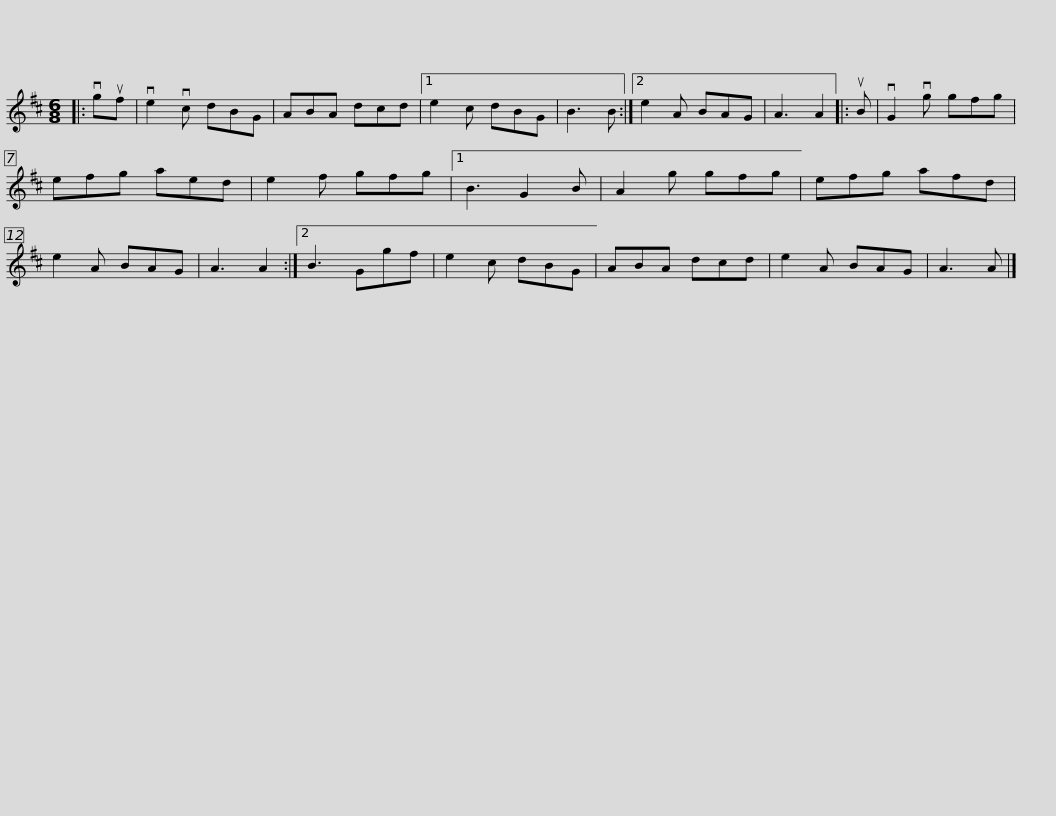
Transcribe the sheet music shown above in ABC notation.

X:1
L:1/8
M:6/8
I:linebreak $
K:D
V:1 treble
V:1
|: vguf | ve2 vc dBG | ABA dcd |1 e2 c dBG | B3 B :|2 %5
 e2 A BAG | A3 A2 |: uB | vG2 vg gfg |$ efg aed | %10
 e2 f gfg |1 B3 G2 B | A2 g gfg | efg afd | e2 A BAG | %15
 A3 A2 :|2 B3 Ggf | e2 c dBG |$ ABA dcd | e2 A BAG | %20
 A3 A |] %21
